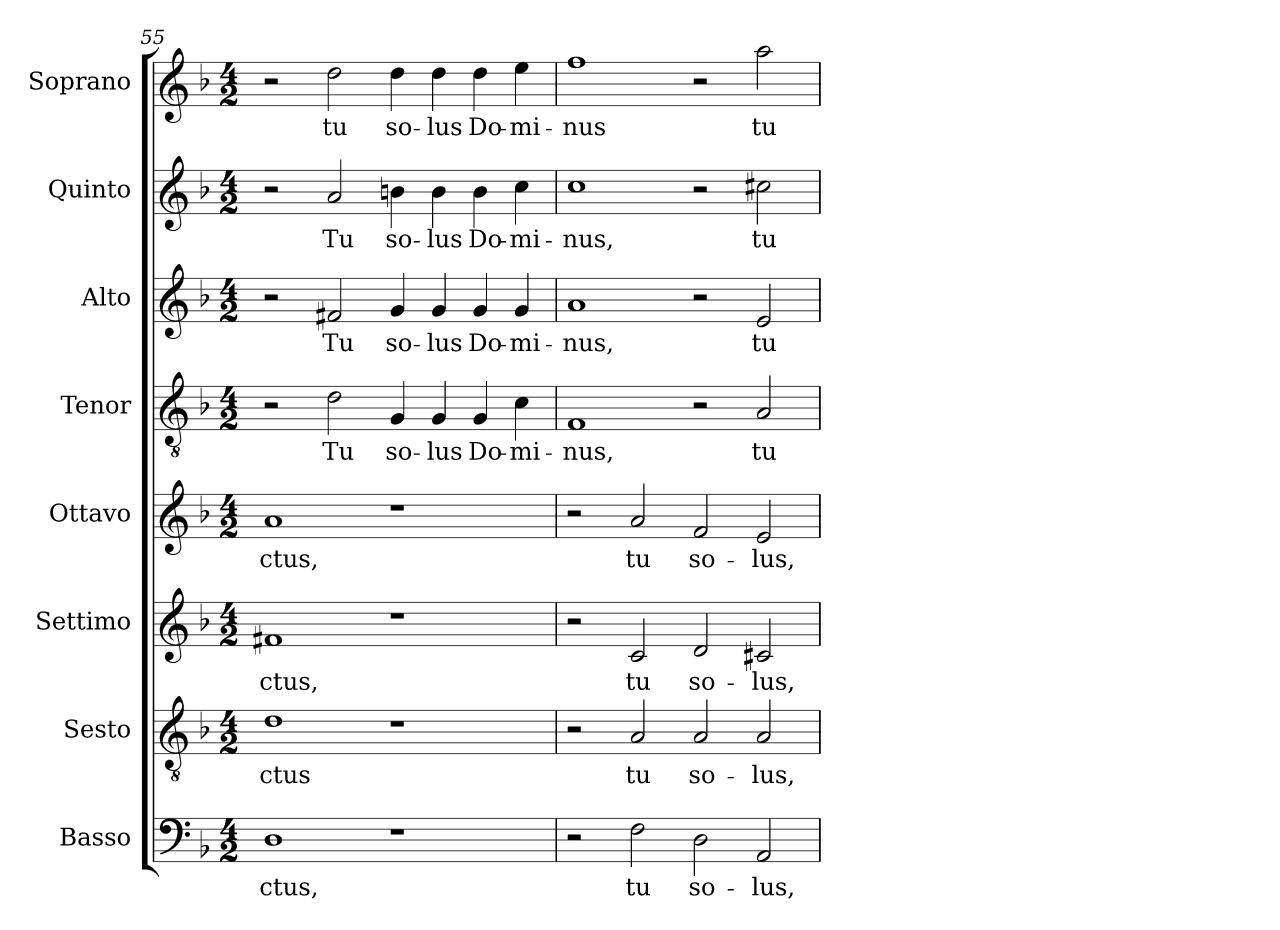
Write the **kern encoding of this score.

**kern	**text	**kern	**text	**kern	**text	**kern	**text	**kern	**text	**kern	**text	**kern	**text	**kern	**text
*part8	*part8	*part7	*part7	*part6	*part6	*part5	*part5	*part4	*part4	*part3	*part3	*part2	*part2	*part1	*part1
*staff8	*staff8	*staff7	*staff7	*staff6	*staff6	*staff5	*staff5	*staff4	*staff4	*staff3	*staff3	*staff2	*staff2	*staff1	*staff1
*I"Basso	*	*I"Sesto	*	*I"Settimo	*	*I"Ottavo	*	*I"Tenor	*	*I"Alto	*	*I"Quinto	*	*I"Soprano	*
*I'B.	*	*I'Ss.	*	*I'St.	*	*I'Ot.	*	*I'T.	*	*I'A.	*	*I'Q.	*	*I'S.	*
*clefF4	*	*clefGv2	*	*clefG2	*	*clefG2	*	*clefGv2	*	*clefG2	*	*clefG2	*	*clefG2	*
*	*	*ITrd7c12	*	*	*	*	*	*ITrd7c12	*	*	*	*	*	*	*
*k[b-]	*	*k[b-]	*	*k[b-]	*	*k[b-]	*	*k[b-]	*	*k[b-]	*	*k[b-]	*	*k[b-]	*
*F:	*	*F:	*	*F:	*	*F:	*	*F:	*	*F:	*	*F:	*	*F:	*
*M4/2	*	*M4/2	*	*M4/2	*	*M4/2	*	*M4/2	*	*M4/2	*	*M4/2	*	*M4/2	*
=55	=55	=55	=55	=55	=55	=55	=55	=55	=55	=55	=55	=55	=55	=55	=55
!	!LO:LY:b:color=#000000	!	!	!	!	!	!	!	!	!	!	!	!	!	!
!	!	!	!LO:LY:b:color=#000000	!	!	!	!	!	!	!	!	!	!	!	!
!	!	!	!	!	!LO:LY:b:color=#000000	!	!	!	!	!	!	!	!	!	!
!	!	!	!	!	!	!	!LO:LY:b:color=#000000	!	!	!	!	!	!	!	!
1Di	-ctus,	1Di	-ctus	1f#Xi	-ctus,	1ai	-ctus,	2r	.	2r	.	2r	.	2r	.
!	!	!	!	!	!	!	!	!	!LO:LY:b:color=#000000	!	!	!	!	!	!
!	!	!	!	!	!	!	!	!	!	!	!LO:LY:b:color=#000000	!	!	!	!
!	!	!	!	!	!	!	!	!	!	!	!	!	!LO:LY:b:color=#000000	!	!
!	!	!	!	!	!	!	!	!	!	!	!	!	!	!	!LO:LY:b:color=#000000
.	.	.	.	.	.	.	.	2Di\	Tu	2f#Xi/	Tu	2ai/	Tu	2ddi\	tu
!	!	!	!	!	!	!	!	!	!LO:LY:b:color=#000000	!	!	!	!	!	!
!	!	!	!	!	!	!	!	!	!	!	!LO:LY:b:color=#000000	!	!	!	!
!	!	!	!	!	!	!	!	!	!	!	!	!	!LO:LY:b:color=#000000	!	!
!	!	!	!	!	!	!	!	!	!	!	!	!	!	!	!LO:LY:b:color=#000000
1r	.	1r	.	1r	.	1r	.	4GGi/	so-	4gi/	so-	4bni\	so-	4ddi\	so-
!	!	!	!	!	!	!	!	!	!LO:LY:b:color=#000000	!	!	!	!	!	!
!	!	!	!	!	!	!	!	!	!	!	!LO:LY:b:color=#000000	!	!	!	!
!	!	!	!	!	!	!	!	!	!	!	!	!	!LO:LY:b:color=#000000	!	!
!	!	!	!	!	!	!	!	!	!	!	!	!	!	!	!LO:LY:b:color=#000000
.	.	.	.	.	.	.	.	4GGi/	-lus	4gi/	-lus	4bi\	-lus	4ddi\	-lus
!	!	!	!	!	!	!	!	!	!LO:LY:b:color=#000000	!	!	!	!	!	!
!	!	!	!	!	!	!	!	!	!	!	!LO:LY:b:color=#000000	!	!	!	!
!	!	!	!	!	!	!	!	!	!	!	!	!	!LO:LY:b:color=#000000	!	!
!	!	!	!	!	!	!	!	!	!	!	!	!	!	!	!LO:LY:b:color=#000000
.	.	.	.	.	.	.	.	4GGi/	Do-	4gi/	Do-	4bi\	Do-	4ddi\	Do-
!	!	!	!	!	!	!	!	!	!LO:LY:b:color=#000000	!	!	!	!	!	!
!	!	!	!	!	!	!	!	!	!	!	!LO:LY:b:color=#000000	!	!	!	!
!	!	!	!	!	!	!	!	!	!	!	!	!	!LO:LY:b:color=#000000	!	!
!	!	!	!	!	!	!	!	!	!	!	!	!	!	!	!LO:LY:b:color=#000000
.	.	.	.	.	.	.	.	4Ci\	-mi-	4gi/	-mi-	4cci\	-mi-	4eei\	-mi-
!!LO:LB:g=z
=56	=56	=56	=56	=56	=56	=56	=56	=56	=56	=56	=56	=56	=56	=56	=56
!	!	!	!	!	!	!	!	!	!LO:LY:b:color=#000000	!	!	!	!	!	!
!	!	!	!	!	!	!	!	!	!	!	!LO:LY:b:color=#000000	!	!	!	!
!	!	!	!	!	!	!	!	!	!	!	!	!	!LO:LY:b:color=#000000	!	!
!	!	!	!	!	!	!	!	!	!	!	!	!	!	!	!LO:LY:b:color=#000000
2r	.	2r	.	2r	.	2r	.	1FFi	-nus,	1ai	-nus,	1cci	-nus,	1ffi	-nus
!	!LO:LY:b:color=#000000	!	!	!	!	!	!	!	!	!	!	!	!	!	!
!	!	!	!LO:LY:b:color=#000000	!	!	!	!	!	!	!	!	!	!	!	!
!	!	!	!	!	!LO:LY:b:color=#000000	!	!	!	!	!	!	!	!	!	!
!	!	!	!	!	!	!	!LO:LY:b:color=#000000	!	!	!	!	!	!	!	!
2Fi\	tu	2AAi/	tu	2ci/	tu	2ai/	tu	.	.	.	.	.	.	.	.
!	!LO:LY:b:color=#000000	!	!	!	!	!	!	!	!	!	!	!	!	!	!
!	!	!	!LO:LY:b:color=#000000	!	!	!	!	!	!	!	!	!	!	!	!
!	!	!	!	!	!LO:LY:b:color=#000000	!	!	!	!	!	!	!	!	!	!
!	!	!	!	!	!	!	!LO:LY:b:color=#000000	!	!	!	!	!	!	!	!
2Di\	so-	2AAi/	so-	2di/	so-	2fi/	so-	2r	.	2r	.	2r	.	2r	.
!	!LO:LY:b:color=#000000	!	!	!	!	!	!	!	!	!	!	!	!	!	!
!	!	!	!LO:LY:b:color=#000000	!	!	!	!	!	!	!	!	!	!	!	!
!	!	!	!	!	!LO:LY:b:color=#000000	!	!	!	!	!	!	!	!	!	!
!	!	!	!	!	!	!	!LO:LY:b:color=#000000	!	!	!	!	!	!	!	!
!	!	!	!	!	!	!	!	!	!LO:LY:b:color=#000000	!	!	!	!	!	!
!	!	!	!	!	!	!	!	!	!	!	!LO:LY:b:color=#000000	!	!	!	!
!	!	!	!	!	!	!	!	!	!	!	!	!	!LO:LY:b:color=#000000	!	!
!	!	!	!	!	!	!	!	!	!	!	!	!	!	!	!LO:LY:b:color=#000000
2AAi/	-lus,	2AAi/	-lus,	2c#Xi/	-lus,	2ei/	-lus,	2AAi/	tu	2ei/	tu	2cc#Xi\	tu	2aai\	tu
=	=	=	=	=	=	=	=	=	=	=	=	=	=	=	=
*-	*-	*-	*-	*-	*-	*-	*-	*-	*-	*-	*-	*-	*-	*-	*-
